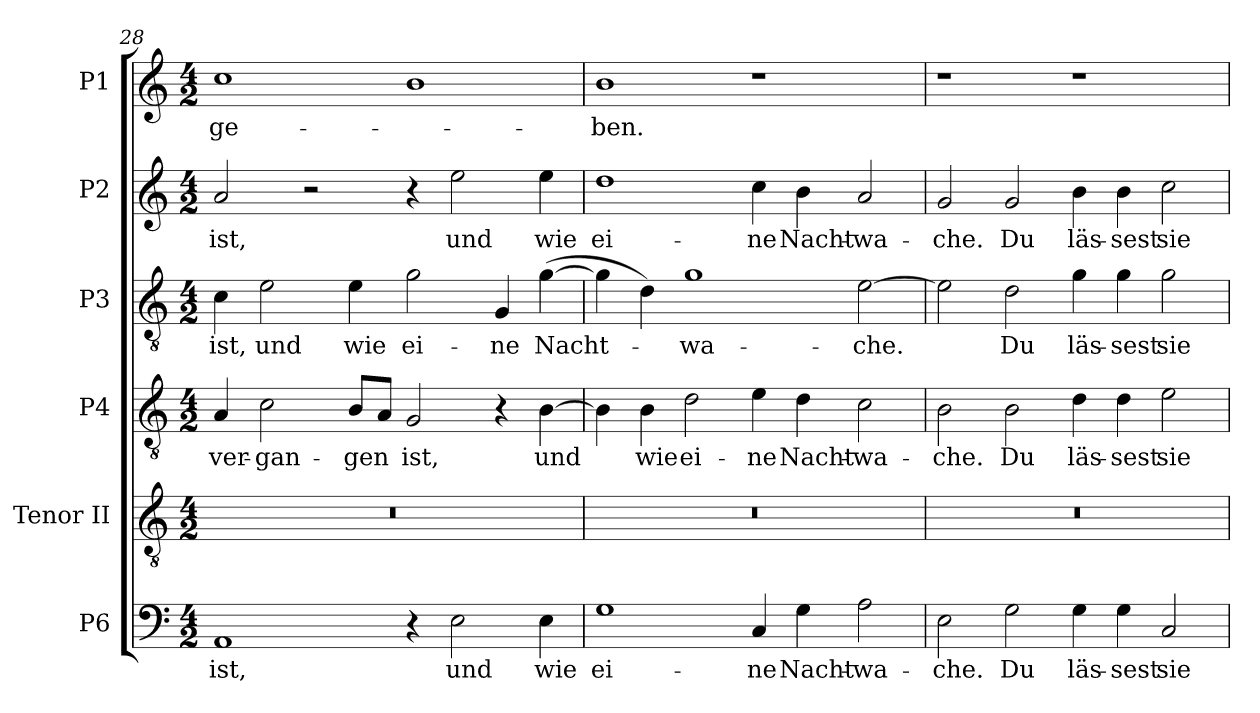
**kern	**text	**kern	**kern	**text	**kern	**text	**kern	**text	**kern	**text
*part6	*part6	*part5	*part4	*part4	*part3	*part3	*part2	*part2	*part1	*part1
*staff6	*staff6	*staff5	*staff4	*staff4	*staff3	*staff3	*staff2	*staff2	*staff1	*staff1
*I"P6	*	*I"Tenor II	*I"P4	*	*I"P3	*	*I"P2	*	*I"P1	*
*clefF4	*	*clefGv2	*clefGv2	*	*clefGv2	*	*clefG2	*	*clefG2	*
*	*	*ITrd7c12	*ITrd7c12	*	*ITrd7c12	*	*	*	*	*
*k[]	*	*k[]	*k[]	*	*k[]	*	*k[]	*	*k[]	*
*C:	*	*C:	*C:	*	*C:	*	*C:	*	*C:	*
*M4/2	*	*M4/2	*M4/2	*	*M4/2	*	*M4/2	*	*M4/2	*
=28	=28	=28	=28	=28	=28	=28	=28	=28	=28	=28
!	!LO:LY:b:color=#000000	!LO:N:vis=1	!	!	!	!	!	!	!	!
!	!	!	!	!LO:LY:b:color=#000000	!	!	!	!	!	!
!	!	!	!	!	!	!LO:LY:b:color=#000000	!	!	!	!
!	!	!	!	!	!	!	!	!LO:LY:b:color=#000000	!	!
!	!	!	!	!	!	!	!	!	!	!LO:LY:b:color=#000000
1AAi	ist,	0r	4AAi/	ver-	4Ci\	ist,	2ai/	ist,	1cci	-ge-
!	!	!	!	!LO:LY:b:color=#000000	!	!	!	!	!	!
!	!	!	!	!	!	!LO:LY:b:color=#000000	!	!	!	!
.	.	.	2Ci\	-gan-	2Ei\	und	.	.	.	.
.	.	.	.	.	.	.	2r	.	.	.
!	!	!	!	!LO:LY:b:color=#000000	!	!	!	!	!	!
!	!	!	!	!	!	!LO:LY:b:color=#000000	!	!	!	!
.	.	.	8BBi/L	-gen	4Ei\	wie	.	.	.	.
.	.	.	8AAi/J	.	.	.	.	.	.	.
!	!	!	!	!LO:LY:b:color=#000000	!	!	!	!	!	!
!	!	!	!	!	!	!LO:LY:b:color=#000000	!	!	!	!
4r	.	.	2GGi/	ist,	2Gi\	ei-	4r	.	1bi	.
!	!LO:LY:b:color=#000000	!	!	!	!	!	!	!	!	!
!	!	!	!	!	!	!	!	!LO:LY:b:color=#000000	!	!
2Ei\	und	.	.	.	.	.	2eei\	und	.	.
!	!	!	!	!	!	!LO:LY:b:color=#000000	!	!	!	!
.	.	.	4r	.	4GGi/	-ne	.	.	.	.
!	!LO:LY:b:color=#000000	!	!	!	!	!	!	!	!	!
!	!	!	!	!LO:LY:b:color=#000000	!	!	!	!	!	!
!	!	!	!	!	!	!LO:LY:b:color=#000000	!	!	!	!
!	!	!	!	!	!	!	!	!LO:LY:b:color=#000000	!	!
4Ei\	wie	.	[4BBi\	und	([4Gi\	Nacht-	4eei\	wie	.	.
=29	=29	=29	=29	=29	=29	=29	=29	=29	=29	=29
!	!LO:LY:b:color=#000000	!LO:N:vis=1	!	!	!	!	!	!	!	!
!	!	!	!	!	!	!	!	!LO:LY:b:color=#000000	!	!
!	!	!	!	!	!	!	!	!	!	!LO:LY:b:color=#000000
1Gi	ei-	0r	4BBi\]	.	4Gi\]	.	1ddi	ei-	1bi	-ben.
!	!	!	!	!LO:LY:b:color=#000000	!	!	!	!	!	!
.	.	.	4BBi\	wie	4Di\)	.	.	.	.	.
!	!	!	!	!LO:LY:b:color=#000000	!	!	!	!	!	!
!	!	!	!	!	!	!LO:LY:b:color=#000000	!	!	!	!
.	.	.	2Di\	ei-	1Gi	-wa-	.	.	.	.
!	!LO:LY:b:color=#000000	!	!	!	!	!	!	!	!	!
!	!	!	!	!LO:LY:b:color=#000000	!	!	!	!	!	!
!	!	!	!	!	!	!	!	!LO:LY:b:color=#000000	!	!
4Ci/	-ne	.	4Ei\	-ne	.	.	4cci\	-ne	1r	.
!	!LO:LY:b:color=#000000	!	!	!	!	!	!	!	!	!
!	!	!	!	!LO:LY:b:color=#000000	!	!	!	!	!	!
!	!	!	!	!	!	!	!	!LO:LY:b:color=#000000	!	!
4Gi\	Nacht-	.	4Di\	Nacht-	.	.	4bi\	Nacht-	.	.
!	!LO:LY:b:color=#000000	!	!	!	!	!	!	!	!	!
!	!	!	!	!LO:LY:b:color=#000000	!	!	!	!	!	!
!	!	!	!	!	!	!LO:LY:b:color=#000000	!	!	!	!
!	!	!	!	!	!	!	!	!LO:LY:b:color=#000000	!	!
2Ai\	-wa-	.	2Ci\	-wa-	[2Ei\	-che.	2ai/	-wa-	.	.
!!LO:LB:g=z
=30	=30	=30	=30	=30	=30	=30	=30	=30	=30	=30
!	!LO:LY:b:color=#000000	!LO:N:vis=1	!	!	!	!	!	!	!	!
!	!	!	!	!LO:LY:b:color=#000000	!	!	!	!	!	!
!	!	!	!	!	!	!	!	!LO:LY:b:color=#000000	!	!
2Ei\	-che.	0r	2BBi\	-che.	2Ei\]	.	2gi/	-che.	1r	.
!	!LO:LY:b:color=#000000	!	!	!	!	!	!	!	!	!
!	!	!	!	!LO:LY:b:color=#000000	!	!	!	!	!	!
!	!	!	!	!	!	!LO:LY:b:color=#000000	!	!	!	!
!	!	!	!	!	!	!	!	!LO:LY:b:color=#000000	!	!
2Gi\	Du	.	2BBi\	Du	2Di\	Du	2gi/	Du	.	.
!	!LO:LY:b:color=#000000	!	!	!	!	!	!	!	!	!
!	!	!	!	!LO:LY:b:color=#000000	!	!	!	!	!	!
!	!	!	!	!	!	!LO:LY:b:color=#000000	!	!	!	!
!	!	!	!	!	!	!	!	!LO:LY:b:color=#000000	!	!
4Gi\	läs-	.	4Di\	läs-	4Gi\	läs-	4bi\	läs-	1r	.
!	!LO:LY:b:color=#000000	!	!	!	!	!	!	!	!	!
!	!	!	!	!LO:LY:b:color=#000000	!	!	!	!	!	!
!	!	!	!	!	!	!LO:LY:b:color=#000000	!	!	!	!
!	!	!	!	!	!	!	!	!LO:LY:b:color=#000000	!	!
4Gi\	-sest	.	4Di\	-sest	4Gi\	-sest	4bi\	-sest	.	.
!	!LO:LY:b:color=#000000	!	!	!	!	!	!	!	!	!
!	!	!	!	!LO:LY:b:color=#000000	!	!	!	!	!	!
!	!	!	!	!	!	!LO:LY:b:color=#000000	!	!	!	!
!	!	!	!	!	!	!	!	!LO:LY:b:color=#000000	!	!
2Ci/	sie	.	2Ei\	sie	2Gi\	sie	2cci\	sie	.	.
=	=	=	=	=	=	=	=	=	=	=
*-	*-	*-	*-	*-	*-	*-	*-	*-	*-	*-
